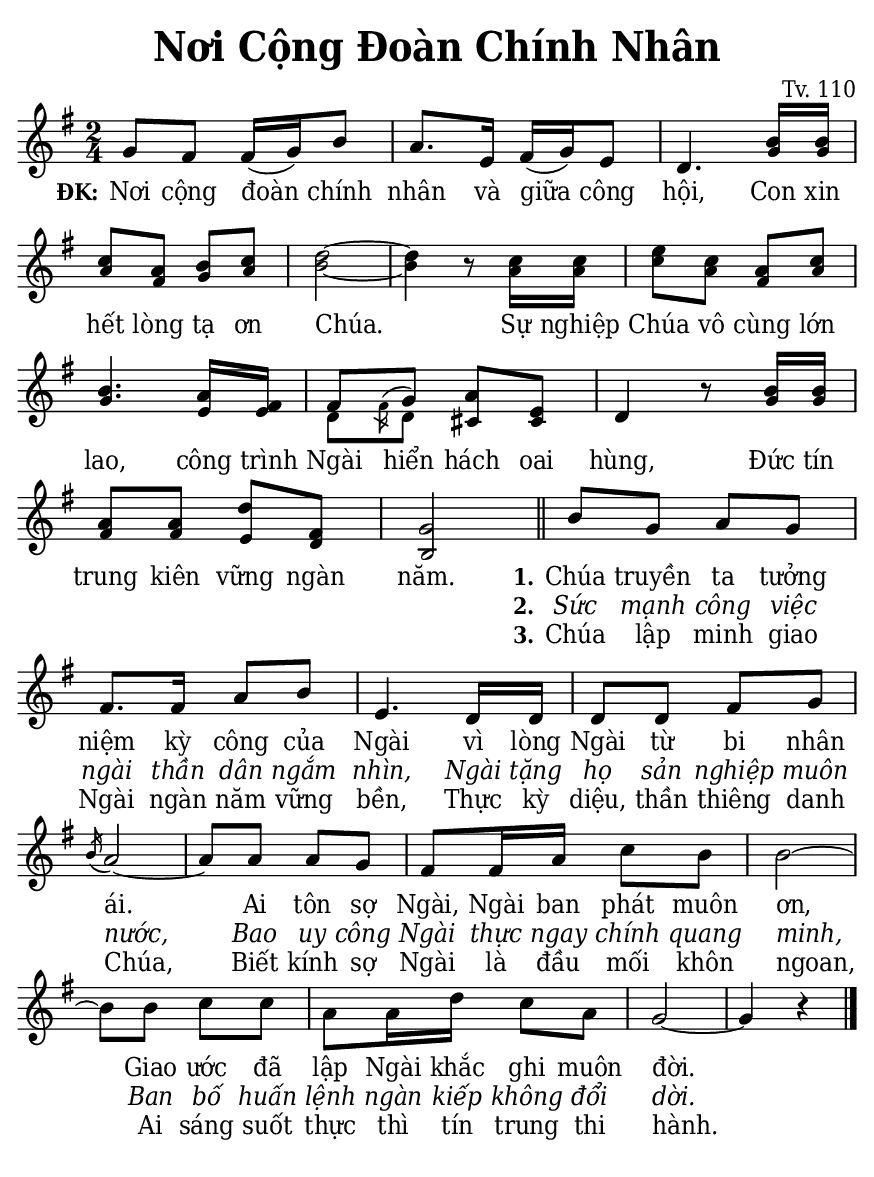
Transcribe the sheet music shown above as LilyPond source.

% Cài đặt chung\
\version "2.22.1"
\include "english.ly"

\header {
  title = \markup { \fontsize #1 "Nơi Cộng Đoàn Chính Nhân" }
  composer = "Tv. 110"
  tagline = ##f
}

% Nhạc phiên khúc
nhacPhienKhucSop = \relative c'' {
  g8 fs fs16 (g) b8 |
  a8. e16 fs (g) e8 |
  d4. b'16 b |
  c8 a b c |
  d2 ~ |
  d4 r8 c16 c |
  e8 c a c |
  b4. a16 fs |
  fs8 \slashedGrace { \once \stemDown fs16 ^( } g8) a e |
  d4 r8 b'16 b |
  a8 a d fs, |
  g2 \bar "||"
  
  b8 g a g |
  fs8. fs16 a8 b |
  e,4. d16 d |
  d8 d fs g |
  \slashedGrace { b16 ( } a2) ~ |
  a8 a a g |
  fs fs16 a c8 b |
  b2 ~ |
  b8 b c c |
  a a16 d c8 a |
  g2 ~ |
  g4 r \bar "|."
}

nhacPhienKhucAlto = \relative c'' {
  g8 fs fs16 (g) b8 |
  a8. e16 fs (g) e8 |
  d4. g16 g |
  a8 fs g a |
  b2 ~ |
  b4 r8 a16 a |
  c8 a fs a |
  g4. e16 e |
  d8 [d] cs cs |
  d4 r8 g16 g |
  fs8 fs e d |
  b2
}

% Lời phiên khúc
loiPhienKhucSop = \lyrics {
  \set stanza = "ĐK:"
  Nơi cộng đoàn chính nhân và giữa công hội,
  Con xin hết lòng tạ ơn Chúa.
  Sự nghiệp Chúa vô cùng lớn lao,
  công trình Ngài hiển hách oai hùng,
  Đức tín trung kiên vững ngàn năm.
  <<
    {
      \set stanza = "1."
      Chúa truyền ta tưởng niệm kỳ công của Ngài
      vì lòng Ngài từ bi nhân ái.
      Ai tôn sợ Ngài, Ngài ban phát muôn ơn,
      Giao ước đã lập Ngài khắc ghi muôn đời.
    }
    \new Lyrics {
	    \set associatedVoice = "beSop"
	    \set stanza = "2."
      \override Lyrics.LyricText.font-shape = #'italic
	    Sức mạnh công việc ngài thần dân ngắm nhìn,
	    Ngài tặng họ sản nghiệp muôn nước,
	    Bao uy công Ngài thực ngay chính quang minh,
	    Ban bố huấn lệnh ngàn kiếp không đổi dời.
    }
    \new Lyrics {
	    \set associatedVoice = "beSop"
	    \set stanza = "3."
	    Chúa lập minh giao Ngài ngàn năm vững bền,
	    Thực kỳ diệu, thần thiêng danh Chúa,
	    Biết kính sợ Ngài là đầu mối khôn ngoan,
	    Ai sáng suốt thực thì tín trung thi hành.
    }
  >>
}

% Dàn trang
\paper {
  #(set-paper-size "a5")
  top-margin = 3\mm
  bottom-margin = 3\mm
  left-margin = 3\mm
  right-margin = 3\mm
  indent = #0
  #(define fonts
	 (make-pango-font-tree "Deja Vu Serif Condensed"
	 		       "Deja Vu Serif Condensed"
			       "Deja Vu Serif Condensed"
			       (/ 20 20)))
  print-page-number = ##f
}

TongNhip = {
  \key g \major \time 2/4
  \set Timing.beamExceptions = #'()
  \set Timing.baseMoment = #(ly:make-moment 1/4)
}

% Đổi kích thước nốt cho bè phụ
notBePhu =
#(define-music-function (font-size music) (number? ly:music?)
   (for-some-music
     (lambda (m)
       (if (music-is-of-type? m 'rhythmic-event)
           (begin
             (set! (ly:music-property m 'tweaks)
                   (cons `(font-size . ,font-size)
                         (ly:music-property m 'tweaks)))
             #t)
           #f))
     music)
   music)

\score {
  \new ChoirStaff <<
    \new Staff \with {
        \consists "Merge_rests_engraver"
        printPartCombineTexts = ##f
      }
      <<
      \new Voice \TongNhip \partCombine 
        \nhacPhienKhucSop
        \notBePhu -1 { \nhacPhienKhucAlto }
      \new NullVoice = beSop \nhacPhienKhucSop
      \new Lyrics \lyricsto beSop \loiPhienKhucSop
      >>
  >>
  \layout {
    \override Lyrics.LyricSpace.minimum-distance = #0.8
    \override Score.BarNumber.break-visibility = ##(#f #f #f)
    \override Score.SpacingSpanner.uniform-stretching = ##t
  } 
}
